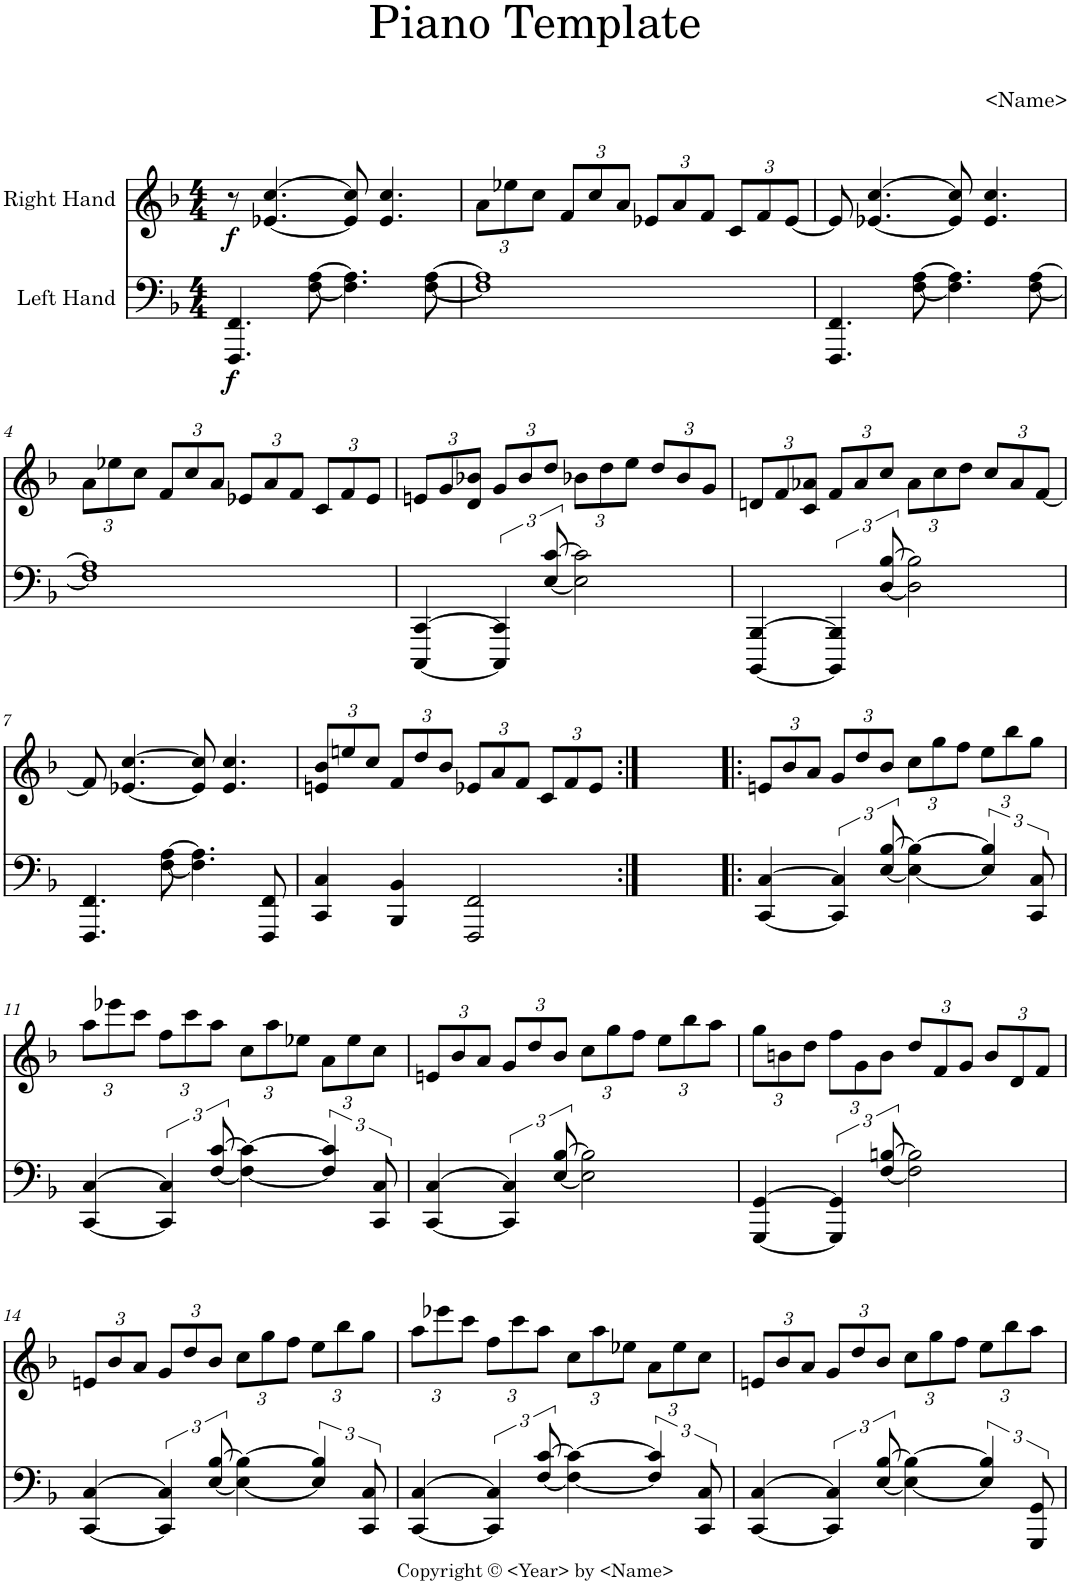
**kern	**dynam	**kern	**dynam
*part2	*part2	*part1	*part1
*staff2	*staff2	*staff1	*staff1
*I"Left Hand	*	*I"Right Hand	*
*clefF4	*	*clefG2	*
*k[b-]	*	*k[b-]	*
*F:	*	*F:	*
*M4/4	*	*M4/4	*
=1	=1	=1	=1
!	!LO:DY:b	!	!LO:DY:b
4.FFF/ 4.FF/	f	8r	f
.	.	[4.e-X/ [4.cc/	.
[8F\ [8A\	.	.	.
4.F\] 4.A\]	.	8e-/] 8cc/]	.
.	.	4.e-/ 4.cc/	.
[8F\ [8A\	.	.	.
=2	=2	=2	=2
*	*	*Xbrackettup	*
1F] 1A]	.	12a\L	.
.	.	12ee-X\	.
.	.	12cc\J	.
.	.	12f/L	.
.	.	12cc/	.
.	.	12a/J	.
.	.	12e-X/L	.
.	.	12a/	.
.	.	12f/J	.
.	.	12c/L	.
.	.	12f/	.
.	.	[12e-/J	.
=3	=3	=3	=3
4.FFF/ 4.FF/	.	8e-/]	.
.	.	[4.e-X/ [4.cc/	.
[8F\ [8A\	.	.	.
4.F\] 4.A\]	.	8e-/] 8cc/]	.
.	.	4.e-/ 4.cc/	.
[8F\ [8A\	.	.	.
!!LO:LB:g=z
=4	=4	=4	=4
1F] 1A]	.	12a\L	.
.	.	12ee-X\	.
.	.	12cc\J	.
.	.	12f/L	.
.	.	12cc/	.
.	.	12a/J	.
.	.	12e-X/L	.
.	.	12a/	.
.	.	12f/J	.
.	.	12c/L	.
.	.	12f/	.
.	.	12e-/J	.
=5	=5	=5	=5
[4CCC/ [4CC/	.	12en/L	.
.	.	12g/	.
.	.	12d/ 12b-X/J	.
6CCC/] 6CC/]	.	12g/L	.
.	.	12b-/	.
[12E/ [12c/	.	12dd/J	.
2E\] 2c\]	.	12b-X\L	.
.	.	12dd\	.
.	.	12ee\J	.
.	.	12dd/L	.
.	.	12b-/	.
.	.	12g/J	.
=6	=6	=6	=6
[4BBBB-/ [4BBB-/	.	12dn/L	.
.	.	12f/	.
.	.	12c/ 12a-X/J	.
6BBBB-/] 6BBB-/]	.	12f/L	.
.	.	12a-/	.
[12D/ [12B-/	.	12cc/J	.
2D\] 2B-\]	.	12a-\L	.
.	.	12cc\	.
.	.	12dd\J	.
.	.	12cc/L	.
.	.	12a-/	.
.	.	[12f/J	.
!!LO:LB:g=z
=7	=7	=7	=7
4.FFF/ 4.FF/	.	8f/]	.
.	.	[4.e-X/ [4.cc/	.
[8F\ [8A\	.	.	.
4.F\] 4.A\]	.	8e-/] 8cc/]	.
.	.	4.e-/ 4.cc/	.
8FFF/ 8FF/	.	.	.
=8	=8	=8	=8
4CC/ 4C/	.	12en/ 12b-/L	.
.	.	12een/	.
.	.	12cc/J	.
4BBB-/ 4BB-/	.	12f/L	.
.	.	12dd/	.
.	.	12b-/J	.
2FFF/ 2FF/	.	12e-X/L	.
.	.	12a/	.
.	.	12f/J	.
.	.	12c/L	.
.	.	12f/	.
.	.	12e-/J	.
=9:|!	=9:|!	=9:|!	=9:|!
1ryy	.	1ryy	.
=10!|:	=10!|:	=10!|:	=10!|:
[4CC/ [4C/	.	12en/L	.
.	.	12b-/	.
.	.	12a/J	.
6CC/] 6C/]	.	12g/L	.
.	.	12dd/	.
[12E/ [12B-/	.	12b-/J	.
4E\_ 4B-\_	.	12cc\L	.
.	.	12gg\	.
.	.	12ff\J	.
6E/] 6B-/]	.	12ee\L	.
.	.	12bb-\	.
12CC/ 12C/	.	12gg\J	.
!!LO:LB:g=z
=11	=11	=11	=11
[4CC/ [4C/	.	12aa\L	.
.	.	12eee-X\	.
.	.	12ccc\J	.
6CC/] 6C/]	.	12ff\L	.
.	.	12ccc\	.
[12F/ [12c/	.	12aa\J	.
4F\_ 4c\_	.	12cc\L	.
.	.	12aa\	.
.	.	12ee-X\J	.
6F/] 6c/]	.	12a\L	.
.	.	12ee-\	.
12CC/ 12C/	.	12cc\J	.
=12	=12	=12	=12
[4CC/ [4C/	.	12en/L	.
.	.	12b-/	.
.	.	12a/J	.
6CC/] 6C/]	.	12g/L	.
.	.	12dd/	.
[12E/ [12B-/	.	12b-/J	.
2E\] 2B-\]	.	12cc\L	.
.	.	12gg\	.
.	.	12ff\J	.
.	.	12ee\L	.
.	.	12bb-\	.
.	.	12aa\J	.
=13	=13	=13	=13
[4GGG/ [4GG/	.	12gg\L	.
.	.	12bn\	.
.	.	12dd\J	.
6GGG/] 6GG/]	.	12ff\L	.
.	.	12g\	.
[12F/ [12Bn/	.	12b\J	.
2F\] 2B\]	.	12dd/L	.
.	.	12f/	.
.	.	12g/J	.
.	.	12b/L	.
.	.	12d/	.
.	.	12f/J	.
!!LO:LB:g=z
=14	=14	=14	=14
[4CC/ [4C/	.	12en/L	.
.	.	12b-/	.
.	.	12a/J	.
6CC/] 6C/]	.	12g/L	.
.	.	12dd/	.
[12E/ [12B-/	.	12b-/J	.
4E\_ 4B-\_	.	12cc\L	.
.	.	12gg\	.
.	.	12ff\J	.
6E/] 6B-/]	.	12ee\L	.
.	.	12bb-\	.
12CC/ 12C/	.	12gg\J	.
=15	=15	=15	=15
[4CC/ [4C/	.	12aa\L	.
.	.	12eee-X\	.
.	.	12ccc\J	.
6CC/] 6C/]	.	12ff\L	.
.	.	12ccc\	.
[12F/ [12c/	.	12aa\J	.
4F\_ 4c\_	.	12cc\L	.
.	.	12aa\	.
.	.	12ee-X\J	.
6F/] 6c/]	.	12a\L	.
.	.	12ee-\	.
12CC/ 12C/	.	12cc\J	.
=16	=16	=16	=16
[4CC/ [4C/	.	12en/L	.
.	.	12b-/	.
.	.	12a/J	.
6CC/] 6C/]	.	12g/L	.
.	.	12dd/	.
[12E/ [12B-/	.	12b-/J	.
4E\_ 4B-\_	.	12cc\L	.
.	.	12gg\	.
.	.	12ff\J	.
6E/] 6B-/]	.	12ee\L	.
.	.	12bb-\	.
12GGG/ 12GG/	.	12aa\J	.
=	=	=	=
*-	*-	*-	*-
